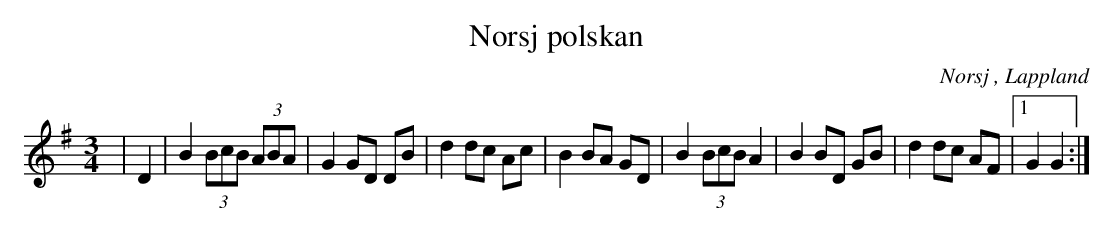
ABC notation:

X:1
T:Norsj polskan
O:Norsj , Lappland
M:3/4
L:1/8
K:G
| D2| B2 (3BcB (3ABA | G2 GD DB | d2 dc Ac | B2 BA GD | B2 (3BcB A2 | B2 BD GB | d2 dc AF |1 G2 G2  :|
